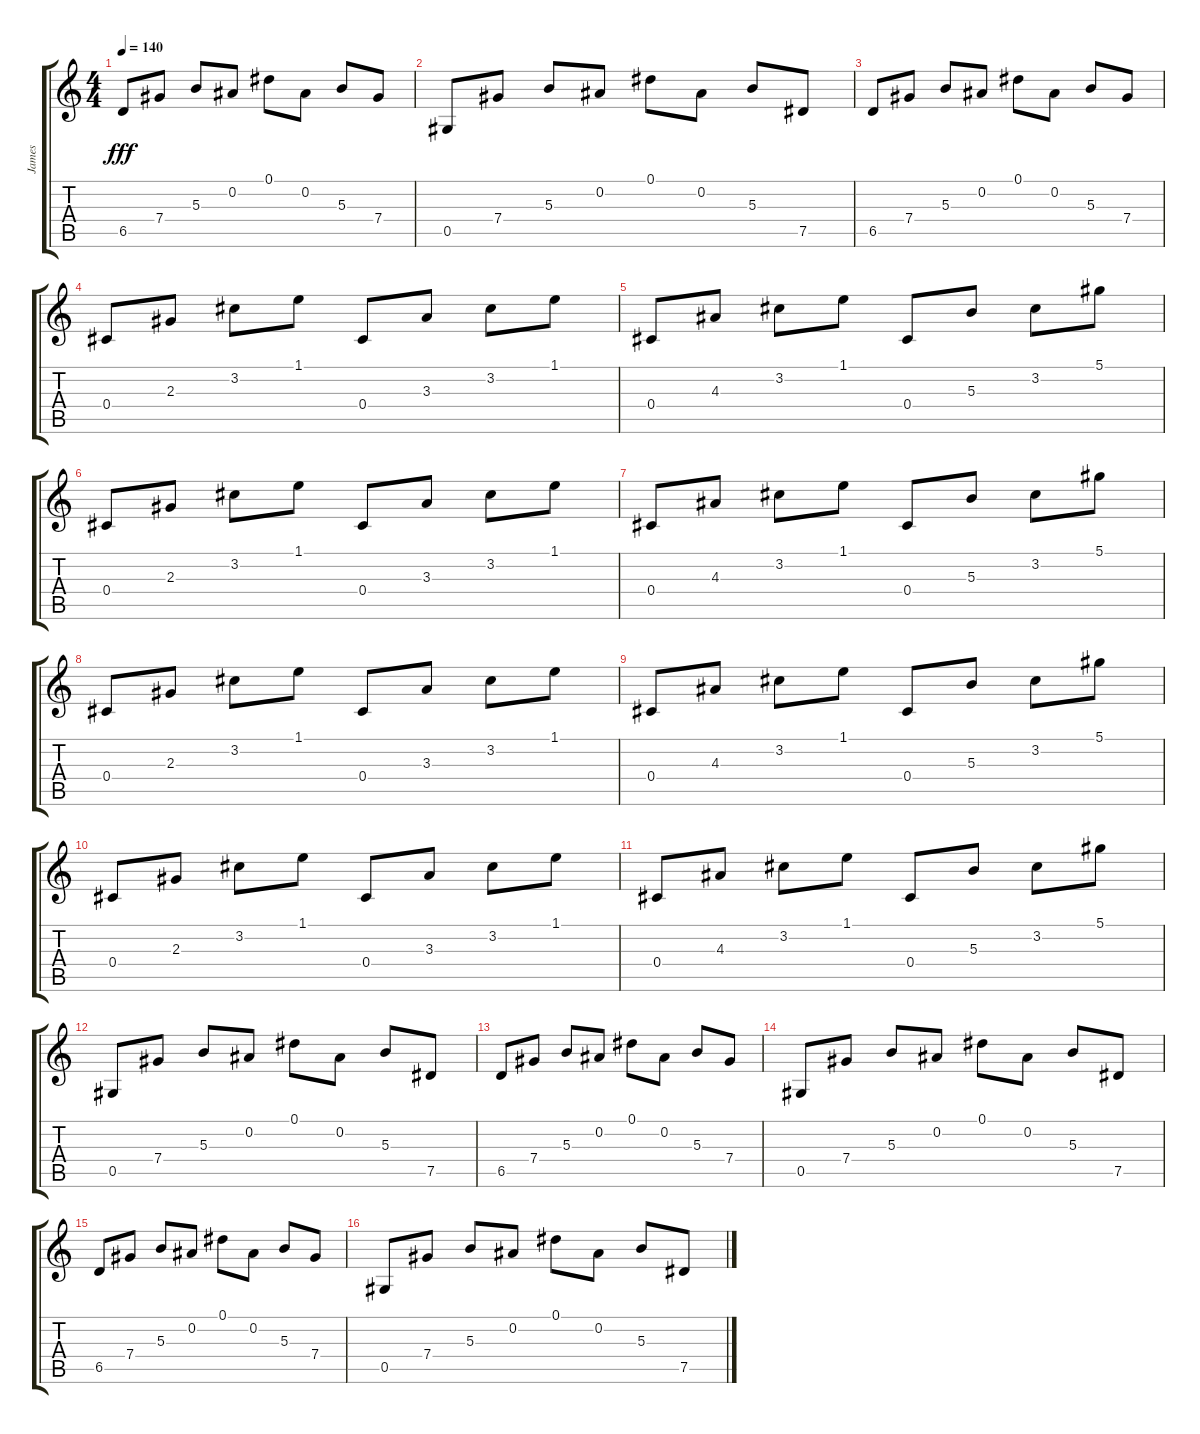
\track ("James" "James") {instrument overdrivenguitar}
\staff {score tabs}
\tuning (Eb4 Bb3 Gb3 Db3 Ab2 Eb2) {hide}
\ts (4 4)
\tempo 140
\clef g2
\ks c
6.5.8{dy fff} 7.4.8 5.3.8 0.2.8 0.1.8 0.2.8 5.3.8 7.4.8 |
0.5.8 7.4.8 5.3.8 0.2.8 0.1.8 0.2.8 5.3.8 7.5.8 |
6.5.8 7.4.8 5.3.8 0.2.8 0.1.8 0.2.8 5.3.8 7.4.8 |
0.4.8 2.3.8 3.2.8 1.1.8 0.4.8 3.3.8 3.2.8 1.1.8 |
0.4.8 4.3.8 3.2.8 1.1.8 0.4.8 5.3.8 3.2.8 5.1.8 |
0.4.8 2.3.8 3.2.8 1.1.8 0.4.8 3.3.8 3.2.8 1.1.8 |
0.4.8 4.3.8 3.2.8 1.1.8 0.4.8 5.3.8 3.2.8 5.1.8 |
0.4.8 2.3.8 3.2.8 1.1.8 0.4.8 3.3.8 3.2.8 1.1.8 |
0.4.8 4.3.8 3.2.8 1.1.8 0.4.8 5.3.8 3.2.8 5.1.8 |
0.4.8 2.3.8 3.2.8 1.1.8 0.4.8 3.3.8 3.2.8 1.1.8 |
0.4.8 4.3.8 3.2.8 1.1.8 0.4.8 5.3.8 3.2.8 5.1.8 |
0.5.8 7.4.8 5.3.8 0.2.8 0.1.8 0.2.8 5.3.8 7.5.8 |
6.5.8 7.4.8 5.3.8 0.2.8 0.1.8 0.2.8 5.3.8 7.4.8 |
0.5.8 7.4.8 5.3.8 0.2.8 0.1.8 0.2.8 5.3.8 7.5.8 |
6.5.8 7.4.8 5.3.8 0.2.8 0.1.8 0.2.8 5.3.8 7.4.8 |
0.5.8 7.4.8 5.3.8 0.2.8 0.1.8 0.2.8 5.3.8 7.5.8
